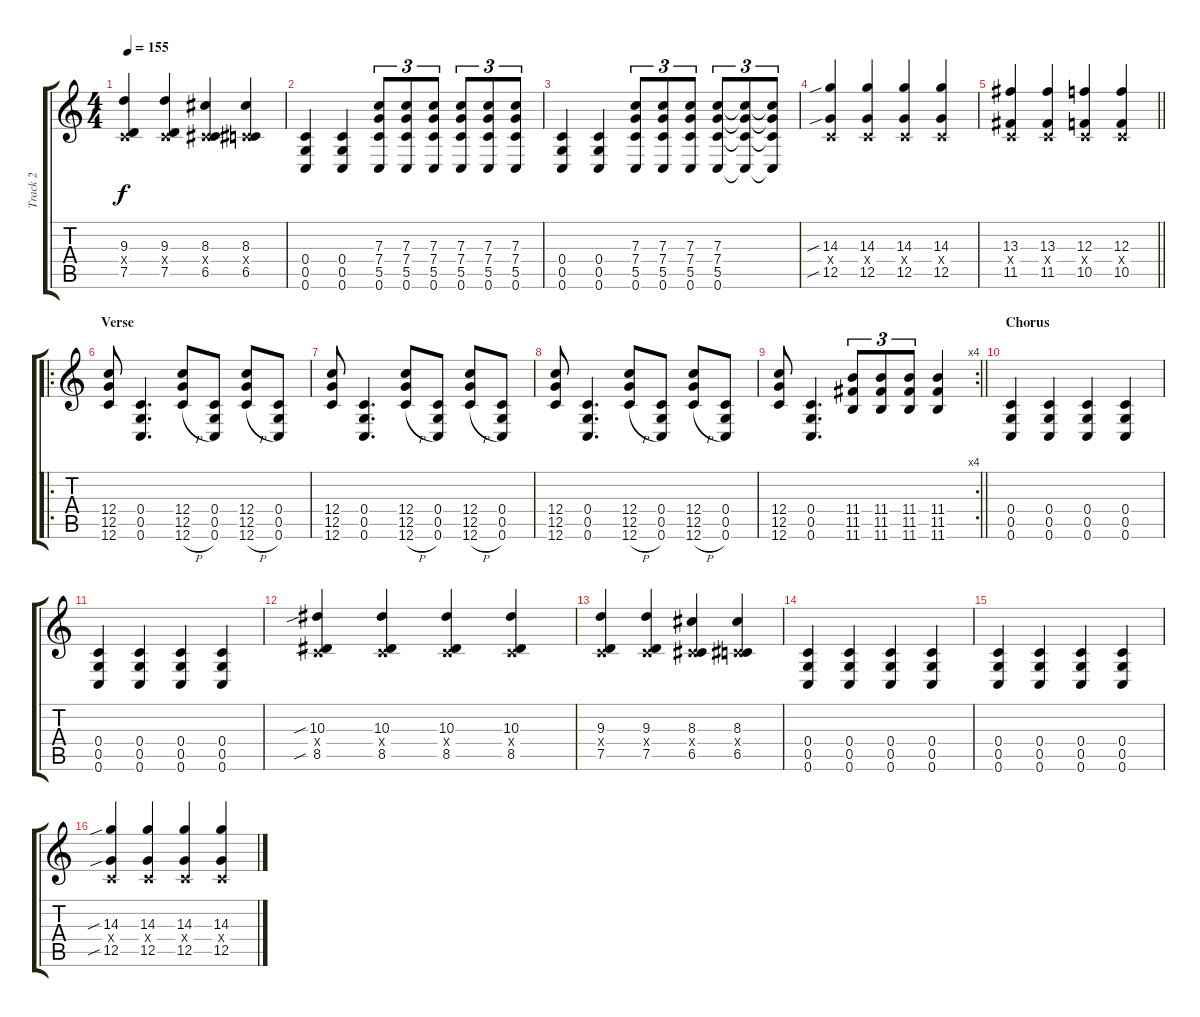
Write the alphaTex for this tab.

\track ("Track 2" "Track 2") {instrument distortionguitar}
\staff {score tabs}
\tuning (D4 A3 F3 C3 G2 C2) {hide}
\ts (4 4)
\tempo 155
\clef g2
\ks c
(9.3 0.4{x} 7.5).4{dy f} (9.3 0.4{x} 7.5).4 (8.3 0.4{x} 6.5).4 (8.3 0.4{x} 6.5).4 |
(0.4 0.5 0.6).4 (0.4 0.5 0.6).4 (7.3 7.4 5.5 0.6).8{tu (3 2)} (7.3 7.4 5.5 0.6).8{tu (3 2)} (7.3 7.4 5.5 0.6).8{tu (3 2)} (7.3 7.4 5.5 0.6).8{tu (3 2)} (7.3 7.4 5.5 0.6).8{tu (3 2)} (7.3 7.4 5.5 0.6).8{tu (3 2)} |
(0.4 0.5 0.6).4 (0.4 0.5 0.6).4 (7.3 7.4 5.5 0.6).8{tu (3 2)} (7.3 7.4 5.5 0.6).8{tu (3 2)} (7.3 7.4 5.5 0.6).8{tu (3 2)} (7.3 7.4 5.5 0.6).8{tu (3 2)} (7.3{t} 7.4{t} 5.5{t} 0.6{t}).8{tu (3 2)} (7.3{t} 7.4{t} 5.5{t} 0.6{t}).8{tu (3 2)} |
(14.3{sib} 0.4{x} 12.5{sib}).4 (14.3 0.4{x} 12.5).4 (14.3 0.4{x} 12.5).4 (14.3 0.4{x} 12.5).4 |
\barLineRight lightlight
(13.3 0.4{x} 11.5).4 (13.3 0.4{x} 11.5).4 (12.3 0.4{x} 10.5).4 (12.3 0.4{x} 10.5).4 |
\ro
\section ("" "Verse")
(12.4 12.5 12.6).8{volume 14} (0.4 0.5 0.6).4{d} (12.4 12.5 12.6{h}).8 (0.4 0.5 0.6).8 (12.4 12.5 12.6{h}).8 (0.4 0.5 0.6).8 |
(12.4 12.5 12.6).8 (0.4 0.5 0.6).4{d} (12.4 12.5 12.6{h}).8 (0.4 0.5 0.6).8 (12.4 12.5 12.6{h}).8 (0.4 0.5 0.6).8 |
(12.4 12.5 12.6).8 (0.4 0.5 0.6).4{d} (12.4 12.5 12.6{h}).8 (0.4 0.5 0.6).8 (12.4 12.5 12.6{h}).8 (0.4 0.5 0.6).8 |
\rc 4
\barLineRight lightlight
(12.4 12.5 12.6).8 (0.4 0.5 0.6).4{d} (11.4 11.5 11.6).8{tu (3 2)} (11.4 11.5 11.6).8{tu (3 2)} (11.4 11.5 11.6).8{tu (3 2)} (11.4 11.5 11.6).4 |
\section ("" "Chorus")
(0.4 0.5 0.6).4 (0.4 0.5 0.6).4 (0.4 0.5 0.6).4 (0.4 0.5 0.6).4 |
(0.4 0.5 0.6).4 (0.4 0.5 0.6).4 (0.4 0.5 0.6).4 (0.4 0.5 0.6).4 |
(10.3{sib} 0.4{x} 8.5{sib}).4 (10.3 0.4{x} 8.5).4 (10.3 0.4{x} 8.5).4 (10.3 0.4{x} 8.5).4 |
(9.3 0.4{x} 7.5).4 (9.3 0.4{x} 7.5).4 (8.3 0.4{x} 6.5).4 (8.3 0.4{x} 6.5).4 |
(0.4 0.5 0.6).4 (0.4 0.5 0.6).4 (0.4 0.5 0.6).4 (0.4 0.5 0.6).4 |
(0.4 0.5 0.6).4 (0.4 0.5 0.6).4 (0.4 0.5 0.6).4 (0.4 0.5 0.6).4 |
(14.3{sib} 0.4{x} 12.5{sib}).4 (14.3 0.4{x} 12.5).4 (14.3 0.4{x} 12.5).4 (14.3 0.4{x} 12.5).4
